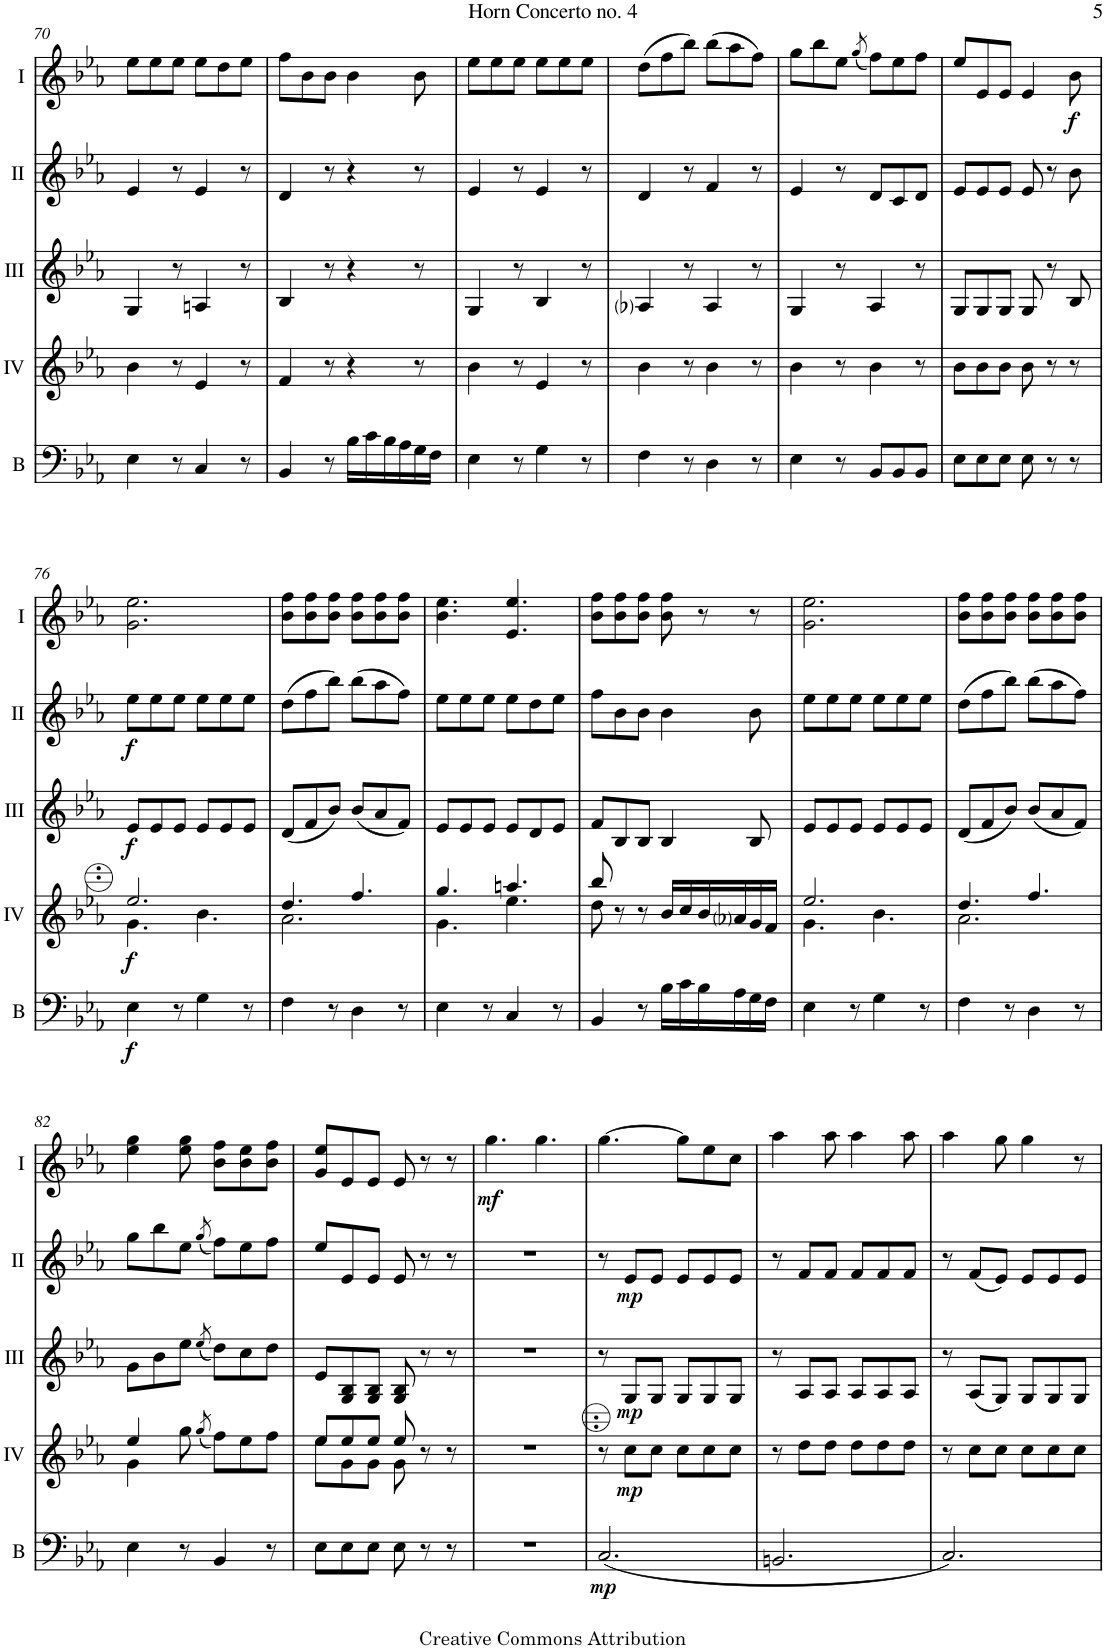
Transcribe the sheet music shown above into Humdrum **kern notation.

**kern	**dynam	**kern	**dynam	**kern	**dynam	**kern	**dynam	**kern	**dynam
*part5	*part5	*part4	*part4	*part3	*part3	*part2	*part2	*part1	*part1
*staff5	*staff5	*staff4	*staff4	*staff3	*staff3	*staff2	*staff2	*staff1	*staff1
*I"Bass	*	*I"Acc. 4	*	*I"Acc. 3	*	*I"Acc. 2	*	*I"Acc. 1	*
*I'B	*	*	*	*	*	*	*	*	*
!!LO:PB:g=z
*clefF4	*	*clefG2	*	*clefG2	*	*clefG2	*	*clefG2	*
*Trd7c12	*	*Trd7c12	*	*	*	*	*	*Trd7c12	*
*k[b-e-a-]	*	*k[b-e-a-]	*	*k[b-e-a-]	*	*k[b-e-a-]	*	*k[b-e-a-]	*
*M6/8	*	*M6/8	*	*M6/8	*	*M6/8	*	*M6/8	*
=70	=70	=70	=70	=70	=70	=70	=70	=70	=70
4E-\	.	4b-\	.	4G/	.	4e-/	.	8ee-\L	.
.	.	.	.	.	.	.	.	8ee-\	.
8r	.	8r	.	8r	.	8r	.	8ee-\J	.
4C/	.	4e-/	.	4An/	.	4e-/	.	8ee-\L	.
.	.	.	.	.	.	.	.	8dd\	.
8r	.	8r	.	8r	.	8r	.	8ee-\J	.
=71	=71	=71	=71	=71	=71	=71	=71	=71	=71
4BB-/	.	4f/	.	4B-/	.	4d/	.	8ff\L	.
.	.	.	.	.	.	.	.	8b-\	.
8r	.	8r	.	8r	.	8r	.	8b-\J	.
16B-\LL	.	4r	.	4r	.	4r	.	4b-\	.
16c\	.	.	.	.	.	.	.	.	.
16B-\	.	.	.	.	.	.	.	.	.
16A-\	.	.	.	.	.	.	.	.	.
16G\	.	8r	.	8r	.	8r	.	8b-\	.
16F\JJ	.	.	.	.	.	.	.	.	.
=72	=72	=72	=72	=72	=72	=72	=72	=72	=72
4E-\	.	4b-\	.	4G/	.	4e-/	.	8ee-\L	.
.	.	.	.	.	.	.	.	8ee-\	.
8r	.	8r	.	8r	.	8r	.	8ee-\J	.
4G\	.	4e-/	.	4B-/	.	4e-/	.	8ee-\L	.
.	.	.	.	.	.	.	.	8ee-\	.
8r	.	8r	.	8r	.	8r	.	8ee-\J	.
=73	=73	=73	=73	=73	=73	=73	=73	=73	=73
4F\	.	4b-\	.	4A-i/	.	4d/	.	(8dd\L	.
.	.	.	.	.	.	.	.	8ff\	.
8r	.	8r	.	8r	.	8r	.	8bb-\J)	.
4D\	.	4b-\	.	4A-/	.	4f/	.	(8bb-\L	.
.	.	.	.	.	.	.	.	8aa-\	.
8r	.	8r	.	8r	.	8r	.	8ff\J)	.
=74	=74	=74	=74	=74	=74	=74	=74	=74	=74
4E-\	.	4b-\	.	4G/	.	4e-/	.	8gg\L	.
.	.	.	.	.	.	.	.	8bb-\	.
8r	.	8r	.	8r	.	8r	.	8ee-\J	.
.	.	.	.	.	.	.	.	(8qgg/	.
8BB-/L	.	4b-\	.	4A-/	.	8d/L	.	8ff\L)	.
8BB-/	.	.	.	.	.	8c/	.	8ee-\	.
8BB-/J	.	8r	.	8r	.	8d/J	.	8ff\J	.
=75	=75	=75	=75	=75	=75	=75	=75	=75	=75
8E-\L	.	8b-\L	.	8G/L	.	8e-/L	.	8ee-/L	.
8E-\	.	8b-\	.	8G/	.	8e-/	.	8e-/	.
8E-\J	.	8b-\J	.	8G/J	.	8e-/J	.	8e-/J	.
8E-\	.	8b-\	.	8G/	.	8e-/	.	4e-/	.
8r	.	8r	.	8r	.	8r	.	.	.
!	!	!	!	!	!	!	!	!	!LO:DY:b
8r	.	8r	.	8B-/	.	8b-\	.	8b-\	f
!!LO:LB:g=z
=76	=76	=76	=76	=76	=76	=76	=76	=76	=76
*	*	*^	*	*	*	*	*	*	*
!	!LO:DY:b	!	!	!LO:DY:b	!	!LO:DY:b	!	!LO:DY:b	!	!
4E-\	f	2.eee-/	4.gg\	f	8e-/L	f	8ee-\L	f	2.g\ 2.ee-\	.
.	.	.	.	.	8e-/	.	8ee-\	.	.	.
8r	.	.	.	.	8e-/J	.	8ee-\J	.	.	.
4G\	.	.	4.bb-\	.	8e-/L	.	8ee-\L	.	.	.
.	.	.	.	.	8e-/	.	8ee-\	.	.	.
8r	.	.	.	.	8e-/J	.	8ee-\J	.	.	.
=77	=77	=77	=77	=77	=77	=77	=77	=77	=77	=77
4F\	.	4.ddd/	2.aa-\	.	(8d/L	.	(8dd\L	.	8b-\ 8ff\L	.
.	.	.	.	.	8f/	.	8ff\	.	8b-\ 8ff\	.
8r	.	.	.	.	8b-/J)	.	8bb-\J)	.	8b-\ 8ff\J	.
4D\	.	4.fff/	.	.	(8b-/L	.	(8bb-\L	.	8b-\ 8ff\L	.
.	.	.	.	.	8a-/	.	8aa-\	.	8b-\ 8ff\	.
8r	.	.	.	.	8f/J)	.	8ff\J)	.	8b-\ 8ff\J	.
=78	=78	=78	=78	=78	=78	=78	=78	=78	=78	=78
4E-\	.	4.ggg/	4.gg\	.	8e-/L	.	8ee-\L	.	4.b-\ 4.ee-\	.
.	.	.	.	.	8e-/	.	8ee-\	.	.	.
8r	.	.	.	.	8e-/J	.	8ee-\J	.	.	.
4C/	.	4.aaan/	4.eee-\	.	8e-/L	.	8ee-\L	.	4.e-/ 4.ee-/	.
.	.	.	.	.	8d/	.	8dd\	.	.	.
8r	.	.	.	.	8e-/J	.	8ee-\J	.	.	.
=79	=79	=79	=79	=79	=79	=79	=79	=79	=79	=79
4BB-/	.	8bbb-/	8ddd\	.	8f/L	.	8ff\L	.	8b-\ 8ff\L	.
.	.	8r	8ryy	.	8B-/	.	8b-\	.	8b-\ 8ff\	.
8r	.	8r	8ryy	.	8B-/J	.	8b-\J	.	8b-\ 8ff\J	.
16B-\LL	.	16bb-/LL	4.ryy	.	4B-/	.	4b-\	.	8b-\ 8ff\	.
16c\	.	16ccc/	.	.	.	.	.	.	.	.
16B-\	.	16bb-/	.	.	.	.	.	.	8r	.
16A-\	.	16aa-i/	.	.	.	.	.	.	.	.
16G\	.	16gg/	.	.	8B-/	.	8b-\	.	8r	.
16F\JJ	.	16ff/JJ	.	.	.	.	.	.	.	.
=80	=80	=80	=80	=80	=80	=80	=80	=80	=80	=80
4E-\	.	2.eee-/	4.gg\	.	8e-/L	.	8ee-\L	.	2.g\ 2.ee-\	.
.	.	.	.	.	8e-/	.	8ee-\	.	.	.
8r	.	.	.	.	8e-/J	.	8ee-\J	.	.	.
4G\	.	.	4.bb-\	.	8e-/L	.	8ee-\L	.	.	.
.	.	.	.	.	8e-/	.	8ee-\	.	.	.
8r	.	.	.	.	8e-/J	.	8ee-\J	.	.	.
=81	=81	=81	=81	=81	=81	=81	=81	=81	=81	=81
4F\	.	4.ddd/	2.aa-\	.	(8d/L	.	(8dd\L	.	8b-\ 8ff\L	.
.	.	.	.	.	8f/	.	8ff\	.	8b-\ 8ff\	.
8r	.	.	.	.	8b-/J)	.	8bb-\J)	.	8b-\ 8ff\J	.
4D\	.	4.fff/	.	.	(8b-/L	.	(8bb-\L	.	8b-\ 8ff\L	.
.	.	.	.	.	8a-/	.	8aa-\	.	8b-\ 8ff\	.
8r	.	.	.	.	8f/J)	.	8ff\J)	.	8b-\ 8ff\J	.
!!LO:LB:g=z
=82	=82	=82	=82	=82	=82	=82	=82	=82	=82	=82
4E-\	.	4eee-/	4gg\	.	8g\L	.	8gg\L	.	4ee-\ 4gg\	.
.	.	.	.	.	8b-\	.	8bb-\	.	.	.
8r	.	8ggg\	8ryy	.	8ee-\J	.	8ee-\J	.	8ee-\ 8gg\	.
.	.	(8qggg/	.	.	(8qee-/	.	(8qgg/	.	.	.
4BB-/	.	8fff\L)	8ryy	.	8dd\L)	.	8ff\L)	.	8b-\ 8ff\L	.
.	.	8eee-\	8ryy	.	8cc\	.	8ee-\	.	8b-\ 8ee-\	.
8r	.	8fff\J	8ryy	.	8dd\J	.	8ff\J	.	8b-\ 8ff\J	.
=83	=83	=83	=83	=83	=83	=83	=83	=83	=83	=83
8E-\L	.	8eee-/L	8eee-\L	.	8e-/L	.	8ee-/L	.	8g/ 8ee-/L	.
8E-\	.	8eee-/	8gg\	.	8G/ 8B-/	.	8e-/	.	8e-/	.
8E-\J	.	8eee-/J	8gg\J	.	8G/ 8B-/J	.	8e-/J	.	8e-/J	.
8E-\	.	8eee-/	8gg\	.	8G/ 8B-/	.	8e-/	.	8e-/	.
8r	.	8r	4ryy	.	8r	.	8r	.	8r	.
8r	.	8r	.	.	8r	.	8r	.	8r	.
*	*	*v	*v	*	*	*	*	*	*	*
=84	=84	=84	=84	=84	=84	=84	=84	=84	=84
!	!	!	!	!	!	!	!	!	!LO:DY:b
2.r	.	2.r	.	2.r	.	2.r	.	4.gg\	mf
.	.	.	.	.	.	.	.	4.gg\	.
=85	=85	=85	=85	=85	=85	=85	=85	=85	=85
!	!LO:DY:b	!	!	!	!	!	!	!	!
(<2.C/	mp	8r	.	8r	.	8r	.	[4.gg\	.
!	!	!	!LO:DY:b	!	!LO:DY:b	!	!LO:DY:b	!	!
.	.	8cc\L	mp	8G/L	mp	8e-/L	mp	.	.
.	.	8cc\J	.	8G/J	.	8e-/J	.	.	.
.	.	8cc\L	.	8G/L	.	8e-/L	.	8gg\L]	.
.	.	8cc\	.	8G/	.	8e-/	.	8ee-\	.
.	.	8cc\J	.	8G/J	.	8e-/J	.	8cc\J	.
=86	=86	=86	=86	=86	=86	=86	=86	=86	=86
2.BBn/	.	8r	.	8r	.	8r	.	4aa-\	.
.	.	8dd\L	.	8A-/L	.	8f/L	.	.	.
.	.	8dd\J	.	8A-/J	.	8f/J	.	8aa-\	.
.	.	8dd\L	.	8A-/L	.	8f/L	.	4aa-\	.
.	.	8dd\	.	8A-/	.	8f/	.	.	.
.	.	8dd\J	.	8A-/J	.	8f/J	.	8aa-\	.
=87	=87	=87	=87	=87	=87	=87	=87	=87	=87
2.C/)	.	8r	.	8r	.	8r	.	4aa-\	.
.	.	8cc\L	.	(8A-/L	.	(8f/L	.	.	.
.	.	8cc\J	.	8G/J)	.	8e-/J)	.	8gg\	.
.	.	8cc\L	.	8G/L	.	8e-/L	.	4gg\	.
.	.	8cc\	.	8G/	.	8e-/	.	.	.
.	.	8cc\J	.	8G/J	.	8e-/J	.	8r	.
=	=	=	=	=	=	=	=	=	=
*-	*-	*-	*-	*-	*-	*-	*-	*-	*-
